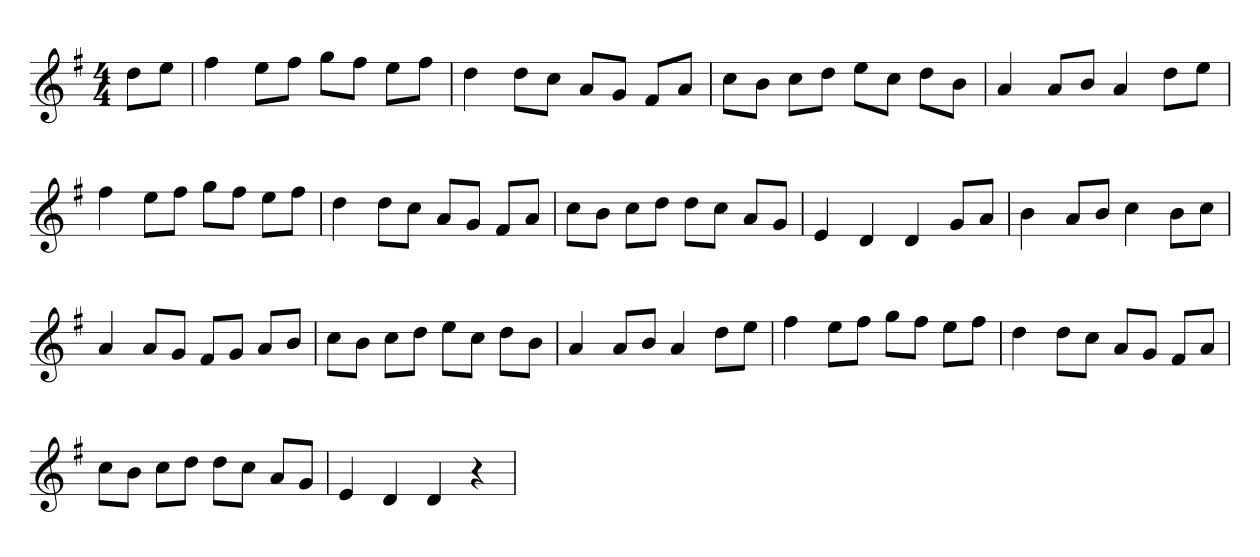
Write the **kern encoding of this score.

**kern
*part1
*staff1
*clefG2
*k[f#]
*G:
*M4/4
=1
8ddL
8eeJ
=
4ff#
8eeL
8ff#J
8ggL
8ff#J
8eeL
8ff#J
=
4dd
8ddL
8ccJ
8aL
8gJ
8f#L
8aJ
=
8ccL
8bJ
8ccL
8ddJ
8eeL
8ccJ
8ddL
8bJ
=
4a
8aL
8bJ
4a
8ddL
8eeJ
=
4ff#
8eeL
8ff#J
8ggL
8ff#J
8eeL
8ff#J
=
4dd
8ddL
8ccJ
8aL
8gJ
8f#L
8aJ
=
8ccL
8bJ
8ccL
8ddJ
8ddL
8ccJ
8aL
8gJ
=
4e
4d
4d
8gL
8aJ
=
4b
8aL
8bJ
4cc
8bL
8ccJ
=
4a
8aL
8gJ
8f#L
8gJ
8aL
8bJ
=
8ccL
8bJ
8ccL
8ddJ
8eeL
8ccJ
8ddL
8bJ
=
4a
8aL
8bJ
4a
8ddL
8eeJ
=
4ff#
8eeL
8ff#J
8ggL
8ff#J
8eeL
8ff#J
=
4dd
8ddL
8ccJ
8aL
8gJ
8f#L
8aJ
=
8ccL
8bJ
8ccL
8ddJ
8ddL
8ccJ
8aL
8gJ
=
4e
4d
4d
4r
=
*-
